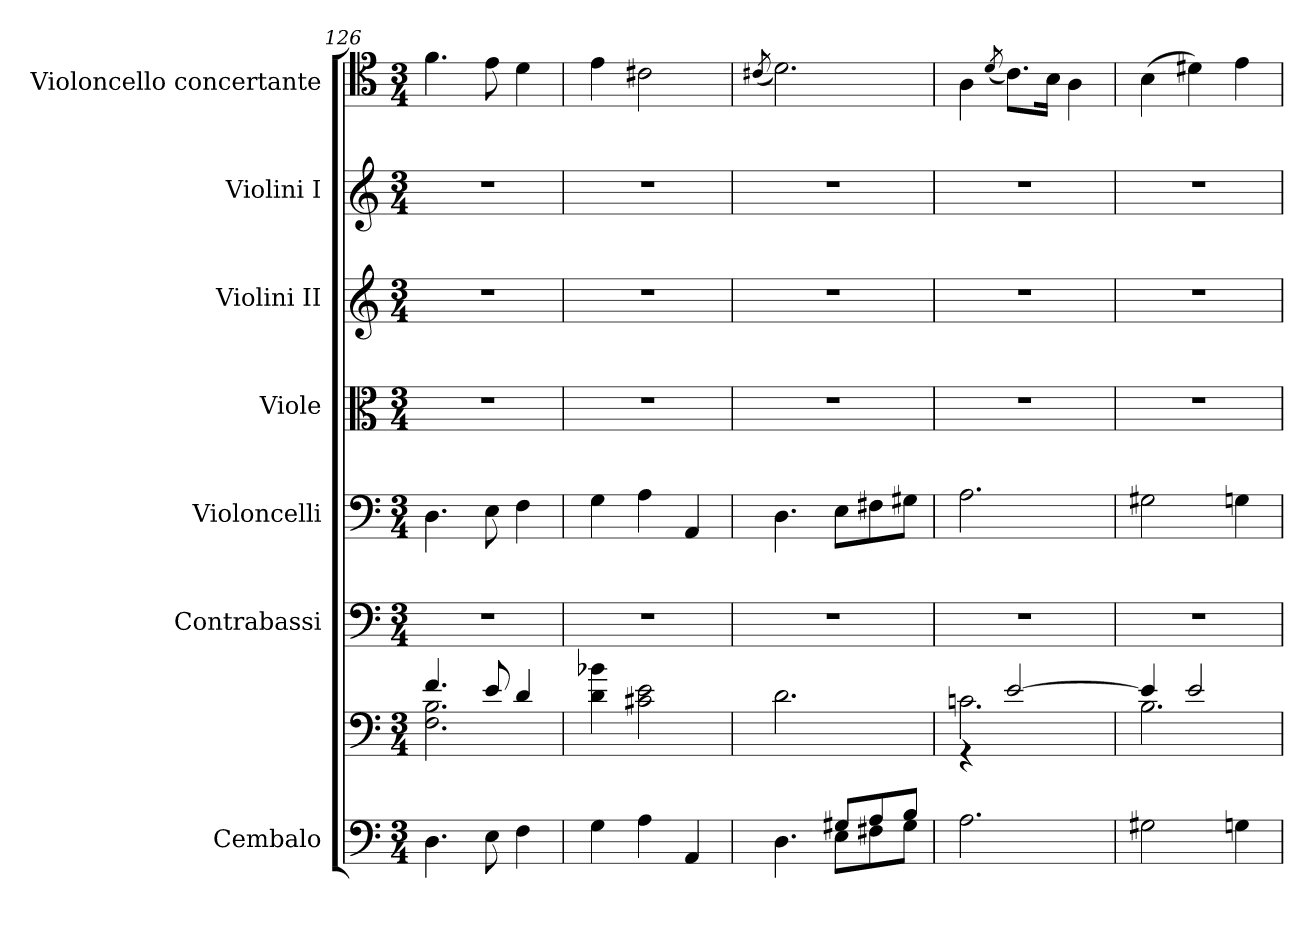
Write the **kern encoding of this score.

**kern	**kern	**kern	**kern	**kern	**kern	**kern	**kern
*part7	*part7	*part6	*part5	*part4	*part3	*part2	*part1
*staff8	*staff7	*staff6	*staff5	*staff4	*staff3	*staff2	*staff1
*I"Cembalo	*	*I"Contrabassi	*I"Violoncelli	*I"Viole	*I"Violini II	*I"Violini I	*I"Violoncello  concertante
*I'Cbl.	*	*I'Cb.	*I'Vc.	*I'Vle.	*I'Vln. II	*I'Vln. I	*I'Vc.
*clefF4	*clefF4	*clefF4	*clefF4	*clefC3	*clefG2	*clefG2	*clefC4
*	*	*ITrd7c12	*	*	*	*	*
*k[]	*k[]	*k[]	*k[]	*k[]	*k[]	*k[]	*k[]
*M3/4	*M3/4	*M3/4	*M3/4	*M3/4	*M3/4	*M3/4	*M3/4
=126	=126	=126	=126	=126	=126	=126	=126
*	*^	*	*	*	*	*	*
4.D\	4.f/	2.F\ 2.B\	2.r	4.D\	2.r	2.r	2.r	4.f\
8E\	8e/	.	.	8E\	.	.	.	8e\
4F\	4d/	.	.	4F\	.	.	.	4d\
*	*v	*v	*	*	*	*	*	*
!!LO:PB:g=z
=127	=127	=127	=127	=127	=127	=127	=127
4G\	4d\ 4b-X\	2.r	4G\	2.r	2.r	2.r	4e\
4A\	2c#X\ 2e\	.	4A\	.	.	.	2c#X\
4AA/	.	.	4AA/	.	.	.	.
=128	=128	=128	=128	=128	=128	=128	=128
.	.	.	.	.	.	.	(<8qc#i/
*^	*	*	*	*	*	*	*
4.D\	4.ryy	2.d\	2.r	4.D\	2.r	2.r	2.r	2.d\)
8E\L	8G#X/L	.	.	8E\L	.	.	.	.
8F#X\	8A/	.	.	8F#X\	.	.	.	.
8G#\J	8B/J	.	.	8G#X\J	.	.	.	.
*v	*v	*	*	*	*	*	*	*
=129	=129	=129	=129	=129	=129	=129	=129
*	*^	*	*	*	*	*	*
2.A\	4rGG	2.cn\	2.r	2.A\	2.r	2.r	2.r	4A\
.	.	.	.	.	.	.	.	(<8qd/
.	[2e/	.	.	.	.	.	.	8.c\L)
.	.	.	.	.	.	.	.	16B\Jk
.	.	.	.	.	.	.	.	4A\
=130	=130	=130	=130	=130	=130	=130	=130	=130
2G#X\	4e/]	2.B\	2.r	2G#X\	2.r	2.r	2.r	(>4B\
.	2e/	.	.	.	.	.	.	4d#X\)
4Gn\	.	.	.	4Gn\	.	.	.	4e\
*	*v	*v	*	*	*	*	*	*
=	=	=	=	=	=	=	=
*-	*-	*-	*-	*-	*-	*-	*-
